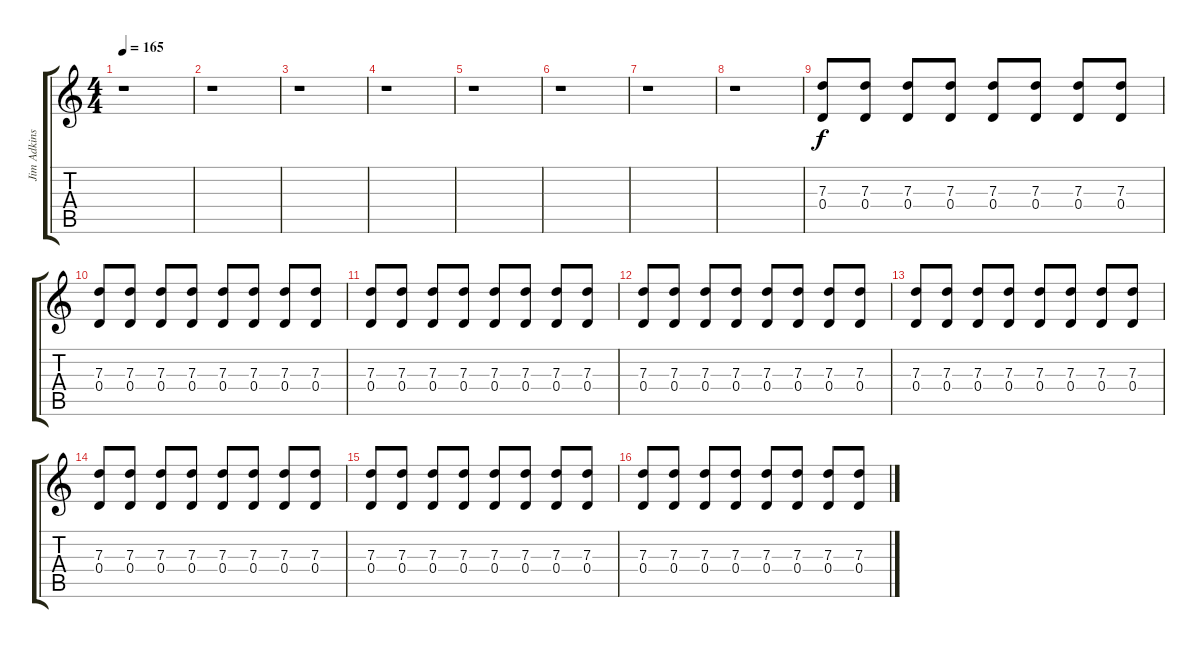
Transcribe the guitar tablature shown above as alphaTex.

\track ("Jim Adkins (Guitar 1)" "Jim Adkins") {instrument overdrivenguitar}
\staff {score tabs}
\tuning (E4 B3 G3 D3 A2 D2) {hide}
\ts (4 4)
\tempo 165
\clef g2
\ks c
r.1{dy f} |
r.1 |
r.1 |
r.1 |
r.1 |
r.1 |
r.1 |
r.1 |
(7.3 0.4).8 (7.3 0.4).8 (7.3 0.4).8 (7.3 0.4).8 (7.3 0.4).8 (7.3 0.4).8 (7.3 0.4).8 (7.3 0.4).8 |
(7.3 0.4).8 (7.3 0.4).8 (7.3 0.4).8 (7.3 0.4).8 (7.3 0.4).8 (7.3 0.4).8 (7.3 0.4).8 (7.3 0.4).8 |
(7.3 0.4).8 (7.3 0.4).8 (7.3 0.4).8 (7.3 0.4).8 (7.3 0.4).8 (7.3 0.4).8 (7.3 0.4).8 (7.3 0.4).8 |
(7.3 0.4).8 (7.3 0.4).8 (7.3 0.4).8 (7.3 0.4).8 (7.3 0.4).8 (7.3 0.4).8 (7.3 0.4).8 (7.3 0.4).8 |
(7.3 0.4).8 (7.3 0.4).8 (7.3 0.4).8 (7.3 0.4).8 (7.3 0.4).8 (7.3 0.4).8 (7.3 0.4).8 (7.3 0.4).8 |
(7.3 0.4).8 (7.3 0.4).8 (7.3 0.4).8 (7.3 0.4).8 (7.3 0.4).8 (7.3 0.4).8 (7.3 0.4).8 (7.3 0.4).8 |
(7.3 0.4).8 (7.3 0.4).8 (7.3 0.4).8 (7.3 0.4).8 (7.3 0.4).8 (7.3 0.4).8 (7.3 0.4).8 (7.3 0.4).8 |
(7.3 0.4).8 (7.3 0.4).8 (7.3 0.4).8 (7.3 0.4).8 (7.3 0.4).8 (7.3 0.4).8 (7.3 0.4).8 (7.3 0.4).8
